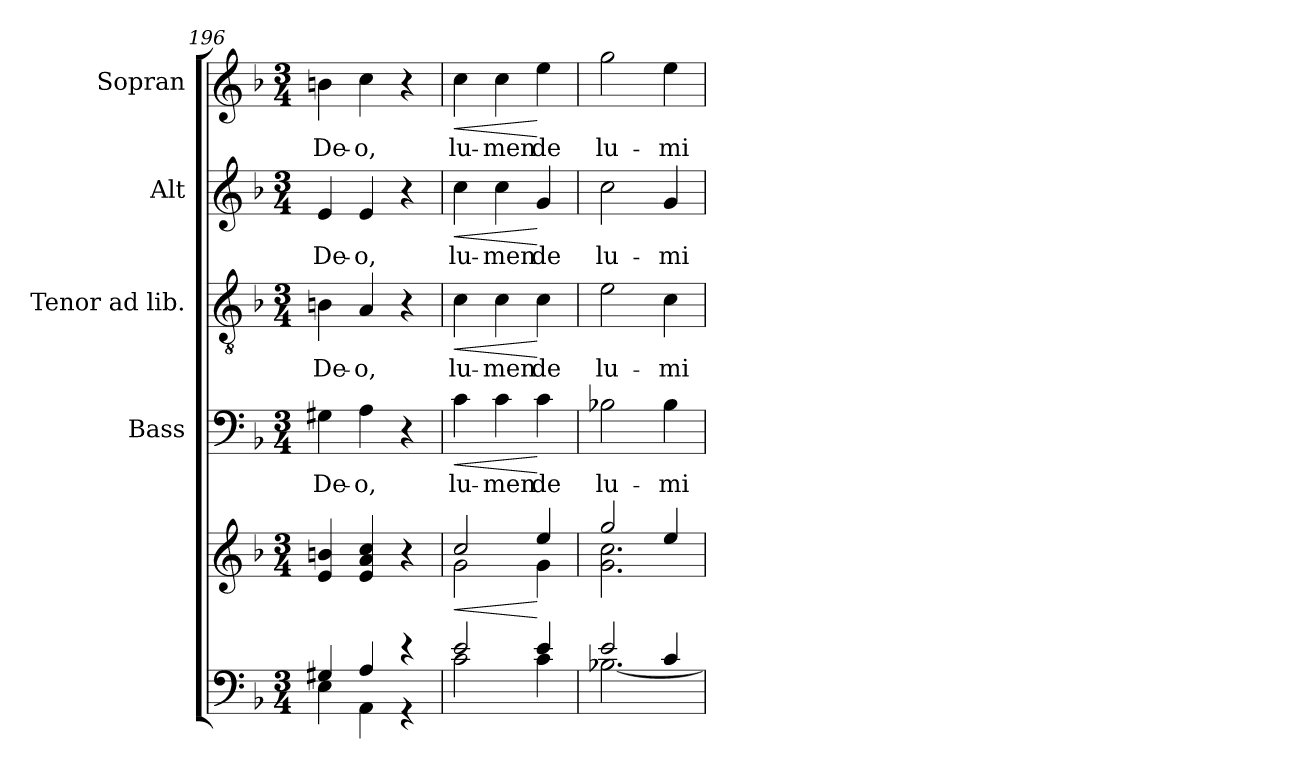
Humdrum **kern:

**kern	**kern	**dynam	**kern	**text	**dynam	**kern	**text	**dynam	**kern	**text	**dynam	**kern	**text	**dynam
*part5	*part5	*part5	*part4	*part4	*part4	*part3	*part3	*part3	*part2	*part2	*part2	*part1	*part1	*part1
*staff6	*staff5	*staff5/6	*staff4	*staff4	*staff4	*staff3	*staff3	*staff3	*staff2	*staff2	*staff2	*staff1	*staff1	*staff1
*	*	*	*I"Bass	*	*	*I"Tenor ad lib.	*	*	*I"Alt	*	*	*I"Sopran	*	*
*	*	*	*I'B.	*	*	*I'T.	*	*	*I'A.	*	*	*I'S.	*	*
*clefF4	*clefG2	*	*clefF4	*	*	*clefGv2	*	*	*clefG2	*	*	*clefG2	*	*
*k[b-]	*k[b-]	*	*k[b-]	*	*	*k[b-]	*	*	*k[b-]	*	*	*k[b-]	*	*
*F:	*F:	*	*F:	*	*	*F:	*	*	*F:	*	*	*F:	*	*
*M3/4	*M3/4	*	*M3/4	*	*	*M3/4	*	*	*M3/4	*	*	*M3/4	*	*
=196	=196	=196	=196	=196	=196	=196	=196	=196	=196	=196	=196	=196	=196	=196
*^	*	*	*	*	*	*	*	*	*	*	*	*	*	*
!	!	!	!	!	!LO:LY:b	!	!	!LO:LY:b	!	!	!LO:LY:b	!	!	!LO:LY:b	!
4G#X/	4E\	4e/ 4bn/	.	4G#X\	De-	.	4Bn\	De-	.	4e/	De-	.	4bn\	De-	.
!	!	!	!	!	!LO:LY:b	!	!	!LO:LY:b	!	!	!LO:LY:b	!	!	!LO:LY:b	!
4A/	4AA\	4e/ 4a/ 4cc/	.	4A\	-o,	.	4A/	-o,	.	4e/	-o,	.	4cc\	-o,	.
4r	4r	4r	.	4r	.	.	4r	.	.	4r	.	.	4r	.	.
=197	=197	=197	=197	=197	=197	=197	=197	=197	=197	=197	=197	=197	=197	=197	=197
!	!	!	!LO:HP:b	!	!LO:LY:b	!LO:HP:b	!	!LO:LY:b	!LO:HP:b	!	!LO:LY:b	!LO:HP:b	!	!LO:LY:b	!LO:HP:b
*	*	*^	*	*	*	*	*	*	*	*	*	*	*	*	*
2e/	2c\	2cc/	2g\	<	4c\	lu-	<	4c\	lu-	<	4cc\	lu-	<	4cc\	lu-	<
!	!	!	!	!	!	!LO:LY:b	!	!	!LO:LY:b	!	!	!LO:LY:b	!	!	!LO:LY:b	!
.	.	.	.	.	4c\	-men	.	4c\	-men	.	4cc\	-men	.	4cc\	-men	.
!	!	!	!	!	!	!LO:LY:b	!	!	!LO:LY:b	!	!	!LO:LY:b	!	!	!LO:LY:b	!
4e/	4c\	4ee/	4g\	[	4c\	de	[	4c\	de	[	4g/	de	[	4ee\	de	[
=198	=198	=198	=198	=198	=198	=198	=198	=198	=198	=198	=198	=198	=198	=198	=198	=198
!	!	!	!	!	!	!LO:LY:b	!	!	!LO:LY:b	!	!	!LO:LY:b	!	!	!LO:LY:b	!
2e/	[<2.B-X\	2gg/	2.g\ 2.cc\	.	2B-X\	lu-	.	2e\	lu-	.	2cc\	lu-	.	2gg\	lu-	.
!	!	!	!	!	!	!LO:LY:b	!	!	!LO:LY:b	!	!	!LO:LY:b	!	!	!LO:LY:b	!
4c/	.	4ee/	.	.	4B-\	-mi-	.	4c\	-mi-	.	4g/	-mi-	.	4ee\	-mi-	.
*v	*v	*	*	*	*	*	*	*	*	*	*	*	*	*	*	*
*	*v	*v	*	*	*	*	*	*	*	*	*	*	*	*	*
=	=	=	=	=	=	=	=	=	=	=	=	=	=	=
*-	*-	*-	*-	*-	*-	*-	*-	*-	*-	*-	*-	*-	*-	*-
